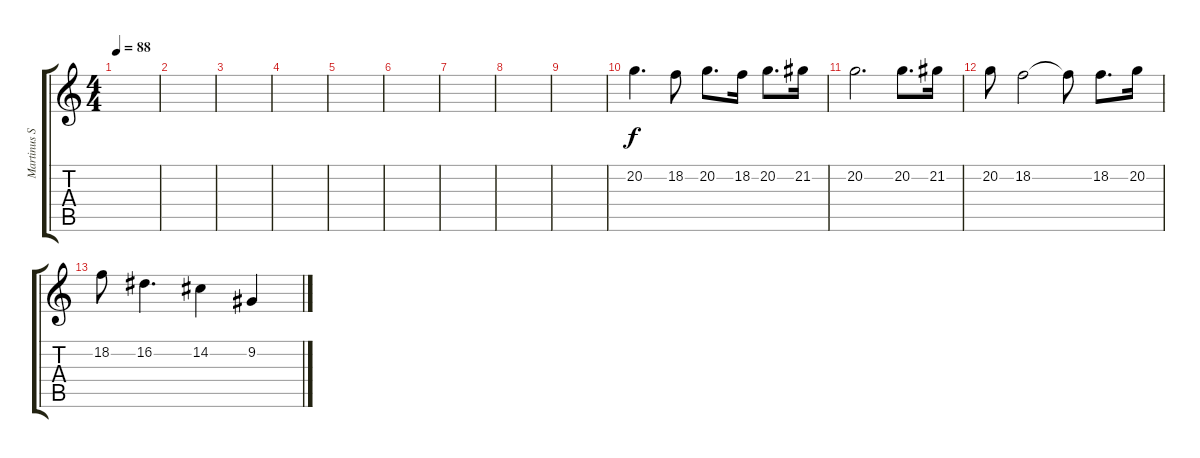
\track ("Martinus Spierenburg" "Martinus S") {instrument flute}
\staff {score tabs}
\tuning (E4 B3 G3 D3 A2 E2) {hide}
\ts (4 4)
\tempo 88
\clef g2
\ks c
|
|
|
|
|
|
|
|
|
20.2.4{d} 18.2.8 20.2.8{d} 18.2.16 20.2.8{d} 21.2.16 |
20.2.2{d} 20.2.8{d} 21.2.16 |
20.2.8 18.2.2 18.2{t}.8 18.2.8{d} 20.2.16 |
18.2.8 16.2.4{d} 14.2.4 9.2.4
